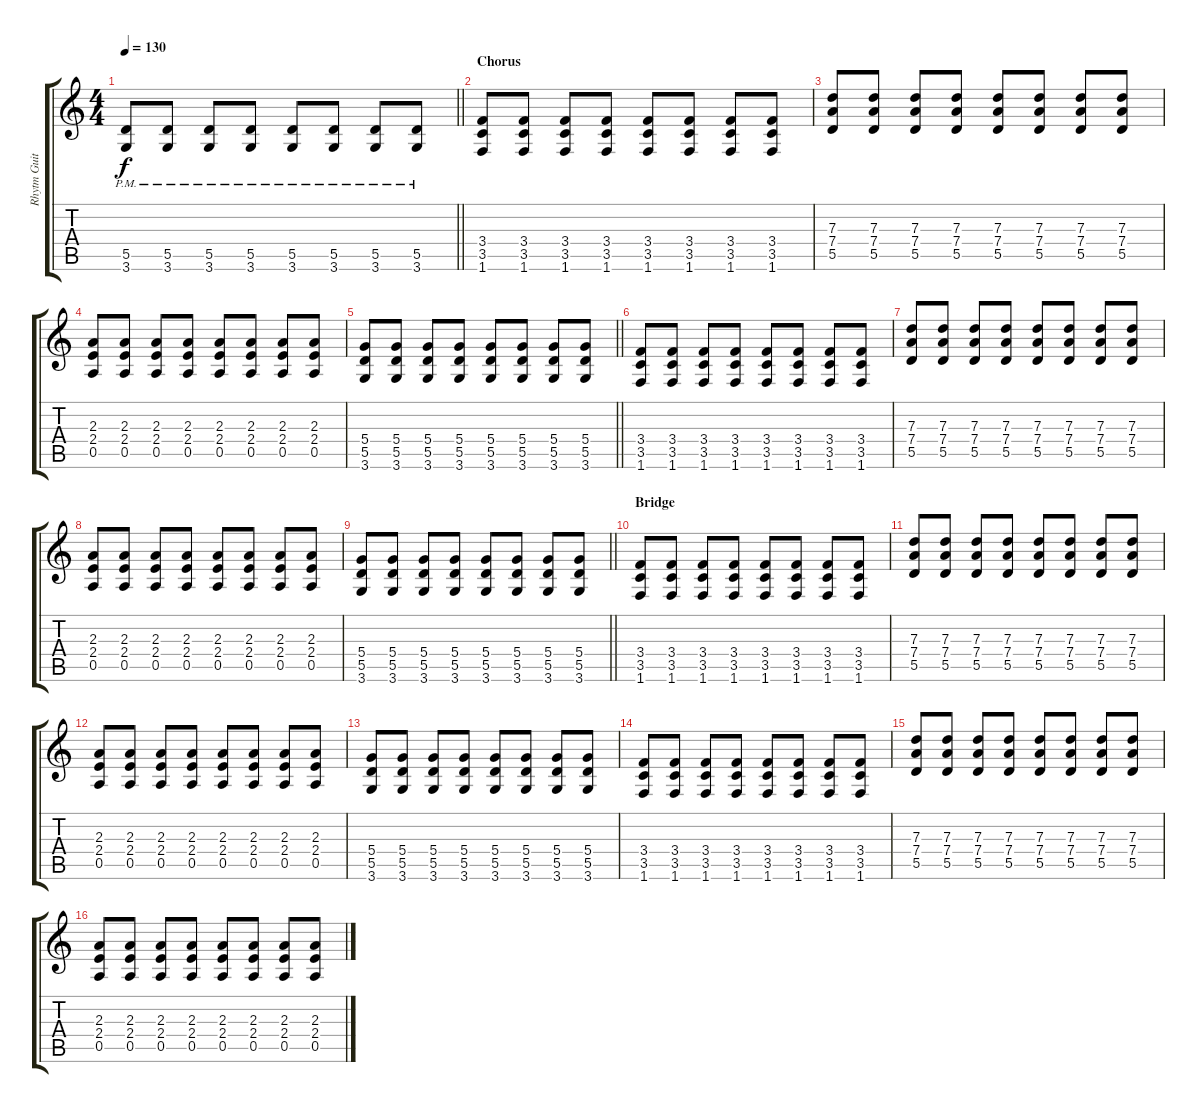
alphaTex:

\track ("Rhytm Guitar" "Rhytm Guit") {instrument overdrivenguitar}
\staff {score tabs}
\tuning (E4 B3 G3 D3 A2 E2) {hide}
\ts (4 4)
\tempo 130
\clef g2
\barLineRight lightlight
\ks c
(5.5{pm} 3.6{pm}).8{dy f} (5.5{pm} 3.6{pm}).8 (5.5{pm} 3.6{pm}).8 (5.5{pm} 3.6{pm}).8 (5.5{pm} 3.6{pm}).8 (5.5{pm} 3.6{pm}).8 (5.5{pm} 3.6{pm}).8 (5.5{pm} 3.6{pm}).8 |
\section ("" "Chorus")
(3.4 3.5 1.6).8 (3.4 3.5 1.6).8 (3.4 3.5 1.6).8 (3.4 3.5 1.6).8 (3.4 3.5 1.6).8 (3.4 3.5 1.6).8 (3.4 3.5 1.6).8 (3.4 3.5 1.6).8 |
(7.3 7.4 5.5).8 (7.3 7.4 5.5).8 (7.3 7.4 5.5).8 (7.3 7.4 5.5).8 (7.3 7.4 5.5).8 (7.3 7.4 5.5).8 (7.3 7.4 5.5).8 (7.3 7.4 5.5).8 |
(2.3 2.4 0.5).8 (2.3 2.4 0.5).8 (2.3 2.4 0.5).8 (2.3 2.4 0.5).8 (2.3 2.4 0.5).8 (2.3 2.4 0.5).8 (2.3 2.4 0.5).8 (2.3 2.4 0.5).8 |
\barLineRight lightlight
(5.4 5.5 3.6).8 (5.4 5.5 3.6).8 (5.4 5.5 3.6).8 (5.4 5.5 3.6).8 (5.4 5.5 3.6).8 (5.4 5.5 3.6).8 (5.4 5.5 3.6).8 (5.4 5.5 3.6).8 |
(3.4 3.5 1.6).8 (3.4 3.5 1.6).8 (3.4 3.5 1.6).8 (3.4 3.5 1.6).8 (3.4 3.5 1.6).8 (3.4 3.5 1.6).8 (3.4 3.5 1.6).8 (3.4 3.5 1.6).8 |
(7.3 7.4 5.5).8 (7.3 7.4 5.5).8 (7.3 7.4 5.5).8 (7.3 7.4 5.5).8 (7.3 7.4 5.5).8 (7.3 7.4 5.5).8 (7.3 7.4 5.5).8 (7.3 7.4 5.5).8 |
(2.3 2.4 0.5).8 (2.3 2.4 0.5).8 (2.3 2.4 0.5).8 (2.3 2.4 0.5).8 (2.3 2.4 0.5).8 (2.3 2.4 0.5).8 (2.3 2.4 0.5).8 (2.3 2.4 0.5).8 |
\barLineRight lightlight
(5.4 5.5 3.6).8 (5.4 5.5 3.6).8 (5.4 5.5 3.6).8 (5.4 5.5 3.6).8 (5.4 5.5 3.6).8 (5.4 5.5 3.6).8 (5.4 5.5 3.6).8 (5.4 5.5 3.6).8 |
\section ("" "Bridge")
(3.4 3.5 1.6).8 (3.4 3.5 1.6).8 (3.4 3.5 1.6).8 (3.4 3.5 1.6).8 (3.4 3.5 1.6).8 (3.4 3.5 1.6).8 (3.4 3.5 1.6).8 (3.4 3.5 1.6).8 |
(7.3 7.4 5.5).8 (7.3 7.4 5.5).8 (7.3 7.4 5.5).8 (7.3 7.4 5.5).8 (7.3 7.4 5.5).8 (7.3 7.4 5.5).8 (7.3 7.4 5.5).8 (7.3 7.4 5.5).8 |
(2.3 2.4 0.5).8 (2.3 2.4 0.5).8 (2.3 2.4 0.5).8 (2.3 2.4 0.5).8 (2.3 2.4 0.5).8 (2.3 2.4 0.5).8 (2.3 2.4 0.5).8 (2.3 2.4 0.5).8 |
(5.4 5.5 3.6).8 (5.4 5.5 3.6).8 (5.4 5.5 3.6).8 (5.4 5.5 3.6).8 (5.4 5.5 3.6).8 (5.4 5.5 3.6).8 (5.4 5.5 3.6).8 (5.4 5.5 3.6).8 |
(3.4 3.5 1.6).8 (3.4 3.5 1.6).8 (3.4 3.5 1.6).8 (3.4 3.5 1.6).8 (3.4 3.5 1.6).8 (3.4 3.5 1.6).8 (3.4 3.5 1.6).8 (3.4 3.5 1.6).8 |
(7.3 7.4 5.5).8 (7.3 7.4 5.5).8 (7.3 7.4 5.5).8 (7.3 7.4 5.5).8 (7.3 7.4 5.5).8 (7.3 7.4 5.5).8 (7.3 7.4 5.5).8 (7.3 7.4 5.5).8 |
(2.3 2.4 0.5).8 (2.3 2.4 0.5).8 (2.3 2.4 0.5).8 (2.3 2.4 0.5).8 (2.3 2.4 0.5).8 (2.3 2.4 0.5).8 (2.3 2.4 0.5).8 (2.3 2.4 0.5).8
